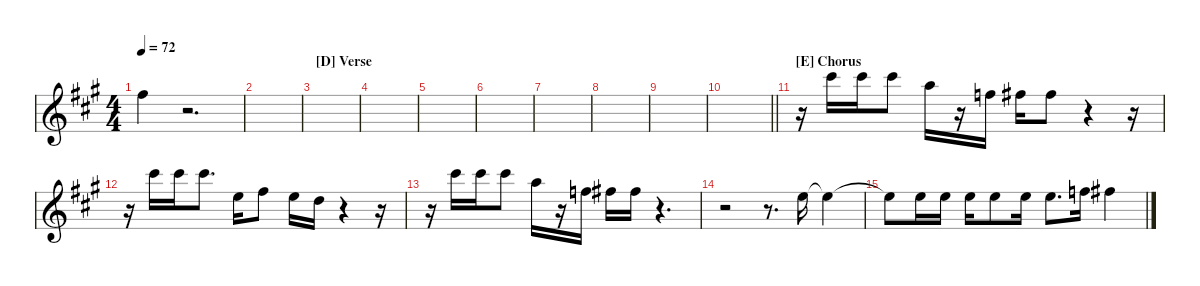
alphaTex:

\hideDynamics
\bracketExtendMode nobrackets
\singleTrackTrackNamePolicy hidden
\multiTrackTrackNamePolicy hidden
\otherSystemsTrackNameOrientation horizontal
\track ("Alto Voice" "Singer") {instrument voiceoohs}
\staff {score}
\tuning (E4 B3 G3 D3 A2 E2)
\ts (4 4)
\beaming (8 2 2 2 2)
\tempo 72
\clef g2
\ks a
14.1{acc #}.4{dy mf beam Down} r.2{d beam Down} |
|
\section ("D" "Verse")
|
|
|
|
|
|
|
\barLineRight lightlight
|
\section ("E" "Chorus")
r.16{beam Down} 21.1{acc #}.16{beam Down} 21.1{acc #}.16{beam Down} 21.1{acc #}.8{beam Down} 17.1{acc forcenatural}.16{beam Down} r.16{beam Down} 13.1{acc forcenatural}.16{beam Down} 14.1{acc #}.16{beam Down} 14.1{acc #}.8{beam Down} r.4{beam Down} r.16{beam Down} |
r.16{beam Down} 21.1{acc #}.16{beam Down} 21.1{acc #}.16{beam Down} 21.1{acc #}.8{d beam Down} 17.2{acc forcenatural}.16{beam Down} 14.1{acc #}.8{beam Down} 12.1{acc forcenatural}.16{beam Down} 10.1{acc forcenatural}.16{beam Down} r.4{beam Down} r.16{beam Down} |
r.16{beam Down} 21.1{acc #}.16{beam Down} 21.1{acc #}.16{beam Down} 21.1{acc #}.8{beam Down} 17.1{acc forcenatural}.16{beam Down} r.16{beam Down} 13.1{acc forcenatural}.16{beam Down} 14.1{acc #}.16{beam Down} 14.1{acc #}.16{beam Down} r.4{d beam Down} |
r.2{beam Down} r.8{d beam Down} 12.1{acc forcenatural}.16{beam Down} 12.1{t acc forcenatural}.4{beam Down} |
12.1{t acc forcenatural}.8{beam Down} 12.1{acc forcenatural}.16{beam Down} 12.1{acc forcenatural}.16{beam Down} 12.1{acc forcenatural}.16{beam Down} 12.1{acc forcenatural}.8{beam Down} 12.1{acc forcenatural}.16{beam Down} 12.1{acc forcenatural}.8{d beam Down} 13.1{acc forcenatural}.16{beam Down} 14.1{acc #}.4{beam Down}
